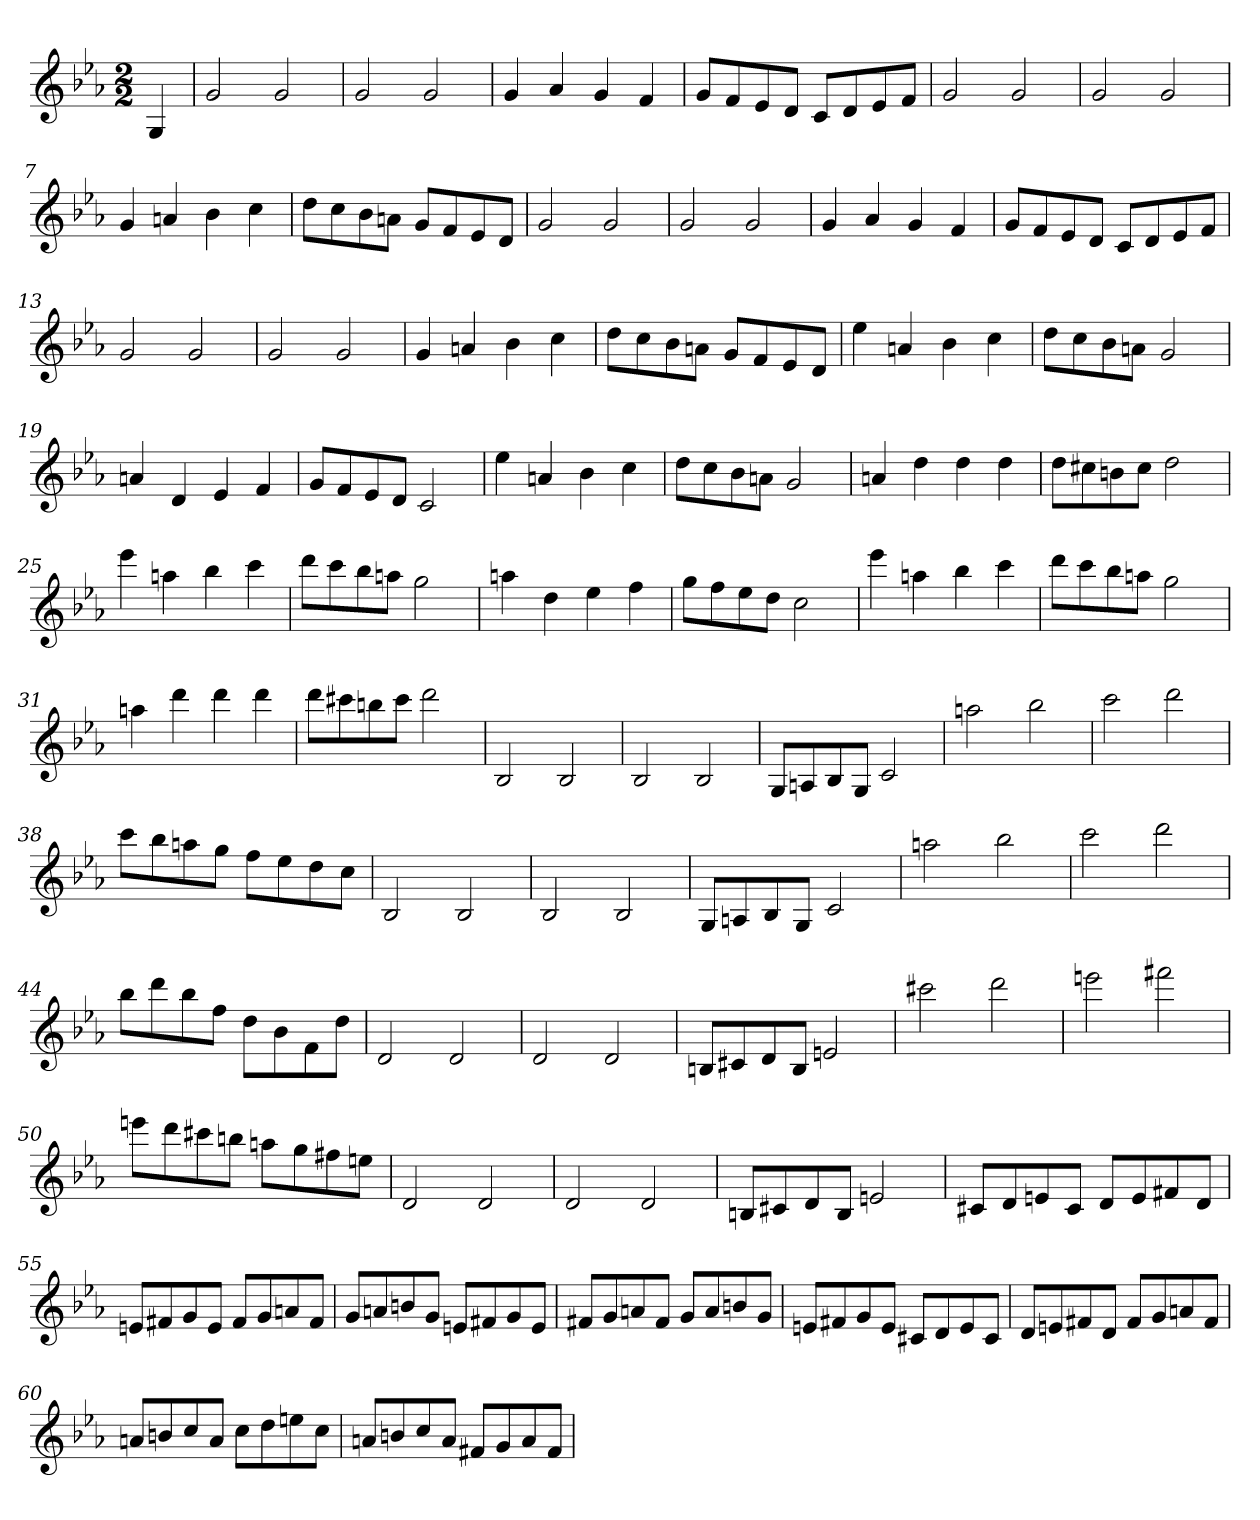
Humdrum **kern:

**kern
*part1
*staff1
*clefG2
*k[b-e-a-]
*E-:
*M2/2
=
4G
=1
2g
2g
=2
2g
2g
=3
4g
4a-
4g
4f
=4
8g/L
8f/
8e-/
8d/J
8c/L
8d/
8e-/
8f/J
=5
2g
2g
=6
2g
2g
=7
4g
4an
4b-
4cc
=8
8dd\L
8cc\
8b-\
8an\J
8g/L
8f/
8e-/
8d/J
=9
2g
2g
=10
2g
2g
=11
4g
4a-
4g
4f
=12
8g/L
8f/
8e-/
8d/J
8c/L
8d/
8e-/
8f/J
=13
2g
2g
=14
2g
2g
=15
4g
4an
4b-
4cc
=16
8dd\L
8cc\
8b-\
8an\J
8g/L
8f/
8e-/
8d/J
=17
4ee-
4an
4b-
4cc
=18
8dd\L
8cc\
8b-\
8an\J
2g
=19
4an
4d
4e-
4f
=20
8g/L
8f/
8e-/
8d/J
2c
=21
4ee-
4an
4b-
4cc
=22
8dd\L
8cc\
8b-\
8an\J
2g
=23
4an
4dd
4dd
4dd
=24
8dd\L
8cc#X\
8bn\
8cc#\J
2dd
=25
4eee-
4aan
4bb-
4ccc
=26
8ddd\L
8ccc\
8bb-\
8aan\J
2gg
=27
4aan
4dd
4ee-
4ff
=28
8gg\L
8ff\
8ee-\
8dd\J
2cc
=29
4eee-
4aan
4bb-
4ccc
=30
8ddd\L
8ccc\
8bb-\
8aan\J
2gg
=31
4aan
4ddd
4ddd
4ddd
=32
8ddd\L
8ccc#X\
8bbn\
8ccc#\J
2ddd
=33
2B-
2B-
=34
2B-
2B-
=35
8G/L
8An/
8B-/
8G/J
2c
=36
2aan
2bb-
=37
2ccc
2ddd
=38
8ccc\L
8bb-\
8aan\
8gg\J
8ff\L
8ee-\
8dd\
8cc\J
=39
2B-
2B-
=40
2B-
2B-
=41
8G/L
8An/
8B-/
8G/J
2c
=42
2aan
2bb-
=43
2ccc
2ddd
=44
8bb-\L
8ddd\
8bb-\
8ff\J
8dd\L
8b-\
8f\
8dd\J
=45
2d
2d
=46
2d
2d
=47
8Bn/L
8c#X/
8d/
8B/J
2en
=48
2ccc#X
2ddd
=49
2eeen
2fff#X
=50
8eeen\L
8ddd\
8ccc#X\
8bbn\J
8aan\L
8gg\
8ff#X\
8een\J
=51
2d
2d
=52
2d
2d
=53
8Bn/L
8c#X/
8d/
8B/J
2en
=54
8c#X/L
8d/
8en/
8c#/J
8d/L
8e/
8f#X/
8d/J
=55
8en/L
8f#X/
8g/
8e/J
8f#/L
8g/
8an/
8f#/J
=56
8g/L
8an/
8bn/
8g/J
8en/L
8f#X/
8g/
8e/J
=57
8f#X/L
8g/
8an/
8f#/J
8g/L
8a/
8bn/
8g/J
=58
8en/L
8f#X/
8g/
8e/J
8c#X/L
8d/
8e/
8c#/J
=59
8d/L
8en/
8f#X/
8d/J
8f#/L
8g/
8an/
8f#/J
=60
8an/L
8bn/
8cc/
8a/J
8cc\L
8dd\
8een\
8cc\J
=61
8an/L
8bn/
8cc/
8a/J
8f#X/L
8g/
8a/
8f#/J
=
*-
